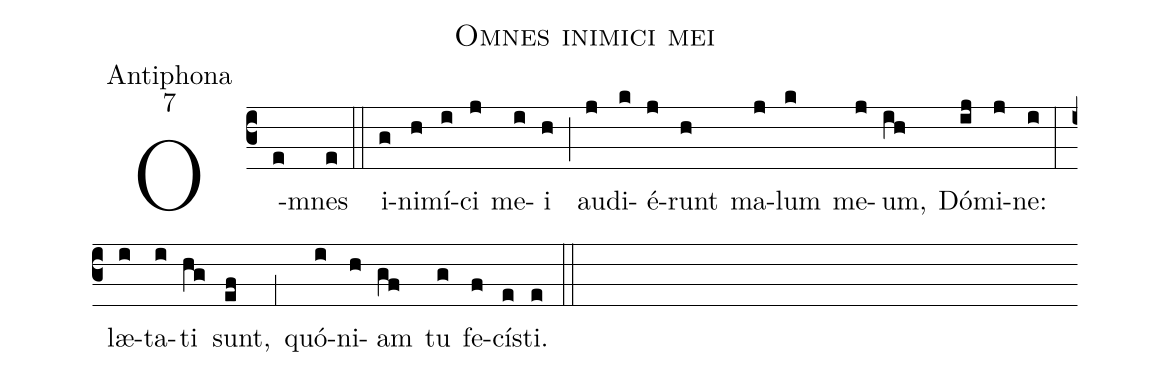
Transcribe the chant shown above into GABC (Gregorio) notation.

name:Omnes inimici mei;
office-part:Antiphona;
mode:7;
%%
(c3) O(e)mnes(e) (::) i(g)ni(h)mí(i)ci(j) me(i)i(h) (;) au(j)di(k)é(j)runt(h) ma(j)lum(k) me(j)um,(ih) Dó(ij)mi(j)ne:(i) (:) læ(i)ta(i)ti(hg) sunt,(ef) (;1) quó(i)ni(h)am(gf) tu(g) fe(f)cí(e)sti.(e) (::)
